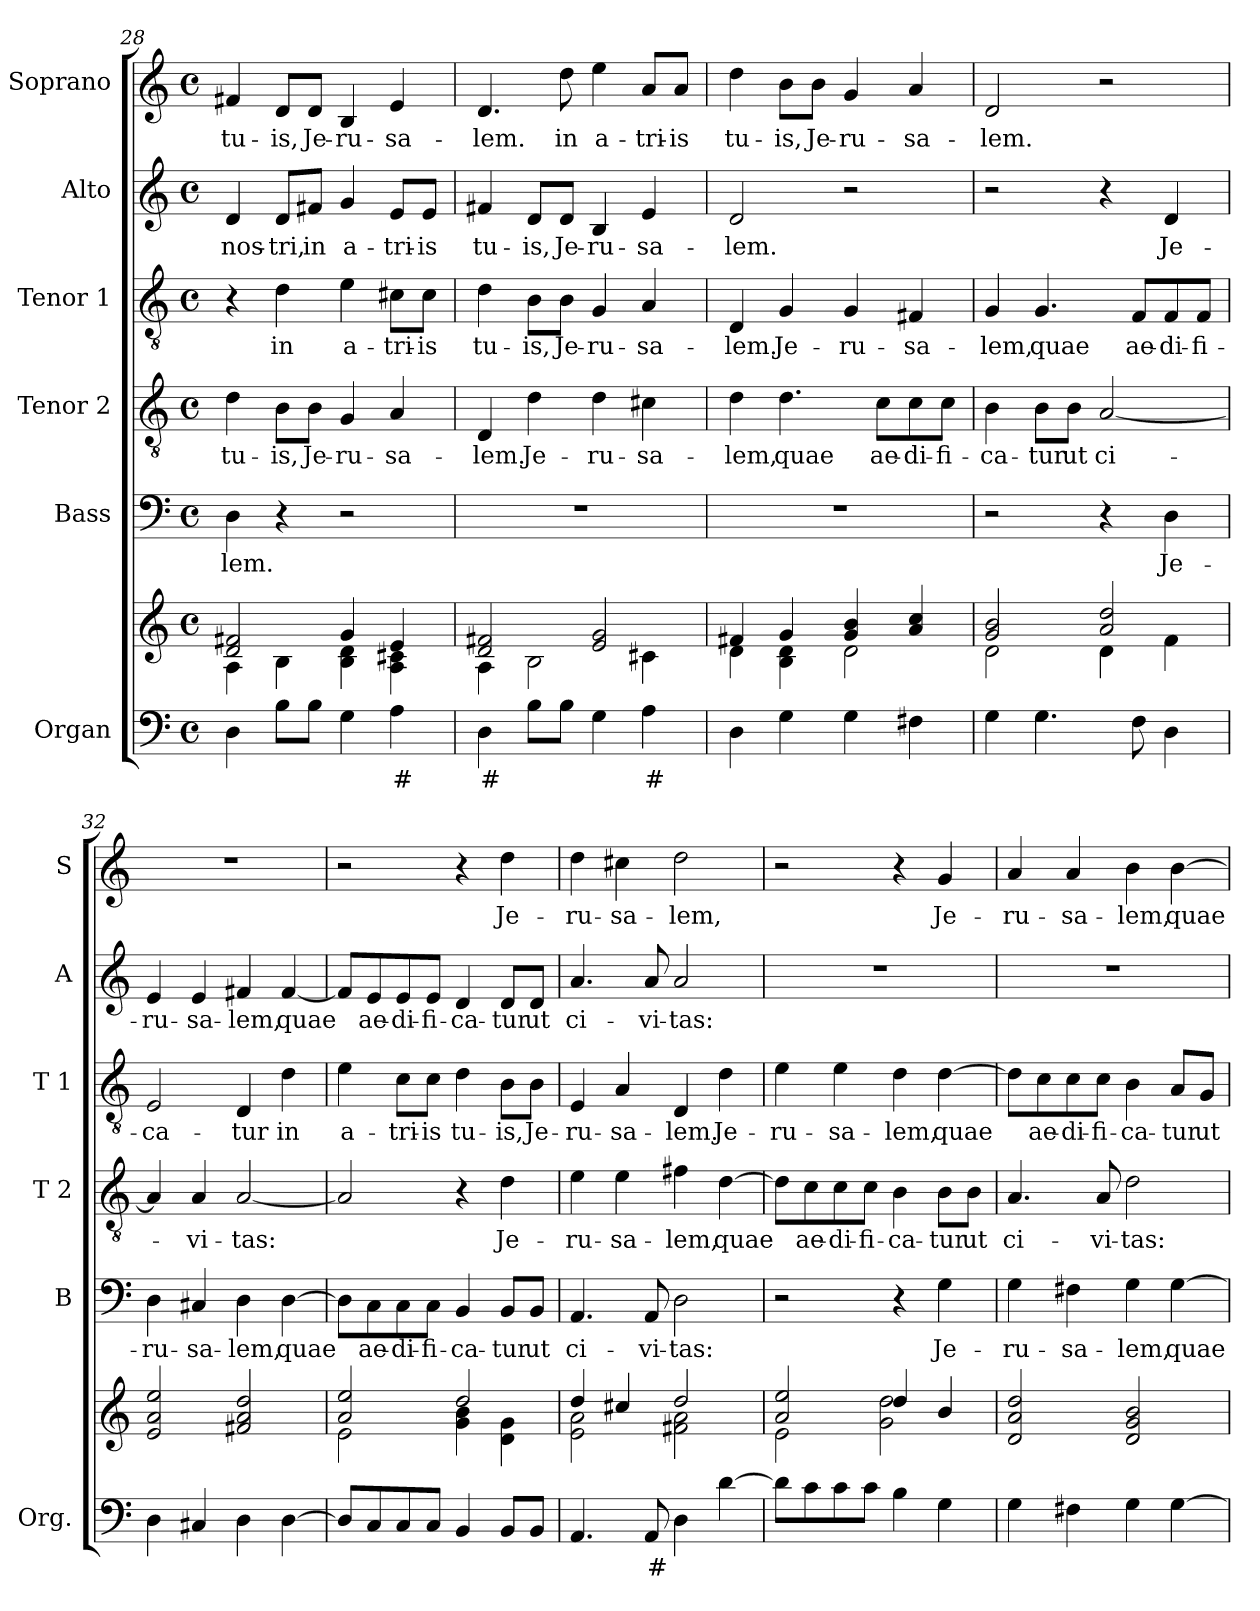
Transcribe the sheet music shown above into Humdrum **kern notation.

**kern	**text	**kern	**kern	**text	**kern	**text	**kern	**text	**kern	**text	**kern	**text
*part6	*part6	*part6	*part5	*part5	*part4	*part4	*part3	*part3	*part2	*part2	*part1	*part1
*staff7	*staff7	*staff6	*staff5	*staff5	*staff4	*staff4	*staff3	*staff3	*staff2	*staff2	*staff1	*staff1
*I"Organ	*	*	*I"Bass	*	*I"Tenor 2	*	*I"Tenor 1	*	*I"Alto	*	*I"Soprano	*
*I'Org.	*	*	*I'B	*	*I'T 2	*	*I'T 1	*	*I'A	*	*I'S	*
!!LO:LB:g=z
*clefF4	*	*clefG2	*clefF4	*	*clefGv2	*	*clefGv2	*	*clefG2	*	*clefG2	*
*k[]	*	*k[]	*k[]	*	*k[]	*	*k[]	*	*k[]	*	*k[]	*
*M4/4	*	*M4/4	*M4/4	*	*M4/4	*	*M4/4	*	*M4/4	*	*M4/4	*
*met(c)	*	*met(c)	*met(c)	*	*met(c)	*	*met(c)	*	*met(c)	*	*met(c)	*
=28	=28	=28	=28	=28	=28	=28	=28	=28	=28	=28	=28	=28
*	*	*^	*	*	*	*	*	*	*	*	*	*
!	!	!	!	!	!LO:LY:b	!	!LO:LY:b	!	!	!	!LO:LY:b	!	!LO:LY:b
4D\	.	2d!/ 2f#X!/	4A!\	4D\	-lem.	4d\	tu-	4r	.	4d/	nos-	4f#X/	tu-
!	!	!	!	!	!	!	!LO:LY:b	!	!LO:LY:b	!	!LO:LY:b	!	!LO:LY:b
8B\L	.	.	4B!\	4r	.	8B\L	-is,	4d\	in	8d/L	-tri,	8d/L	-is,
!	!	!	!	!	!	!	!LO:LY:b	!	!	!	!LO:LY:b	!	!LO:LY:b
8B\J	.	.	.	.	.	8B\J	Je-	.	.	8f#X/J	in	8d/J	Je-
!	!	!	!	!	!	!	!LO:LY:b	!	!LO:LY:b	!	!LO:LY:b	!	!LO:LY:b
4G\	.	4g!/	4B!\ 4d!\	2r	.	4G/	-ru-	4e\	a-	4g/	a-	4B/	-ru-
!	!LO:LY:b	!	!	!	!	!	!LO:LY:b	!	!LO:LY:b	!	!LO:LY:b	!	!LO:LY:b
4A\	#	4e!/	4A!\ 4c#X!\	.	.	4A/	-sa-	8c#X\L	-tri-	8e/L	-tri-	4e/	-sa-
!	!	!	!	!	!	!	!	!	!LO:LY:b	!	!LO:LY:b	!	!
.	.	.	.	.	.	.	.	8c#\J	-is	8e/J	-is	.	.
=29	=29	=29	=29	=29	=29	=29	=29	=29	=29	=29	=29	=29	=29
!	!LO:LY:b	!	!	!	!	!	!LO:LY:b	!	!LO:LY:b	!	!LO:LY:b	!	!LO:LY:b
4D\	#	2d!/ 2f#X!/	4A!\	1r	.	4D/	-lem.	4d\	tu-	4f#X/	tu-	4.d/	-lem.
!	!	!	!	!	!	!	!LO:LY:b	!	!LO:LY:b	!	!LO:LY:b	!	!
8B\L	.	.	2B!\	.	.	4d\	Je-	8B\L	-is,	8d/L	-is,	.	.
!	!	!	!	!	!	!	!	!	!LO:LY:b	!	!LO:LY:b	!	!LO:LY:b
8B\J	.	.	.	.	.	.	.	8B\J	Je-	8d/J	Je-	8dd\	in
!	!	!	!	!	!	!	!LO:LY:b	!	!LO:LY:b	!	!LO:LY:b	!	!LO:LY:b
4G\	.	2e!/ 2g!/	.	.	.	4d\	-ru-	4G/	-ru-	4B/	-ru-	4ee\	a-
!	!LO:LY:b	!	!	!	!	!	!LO:LY:b	!	!LO:LY:b	!	!LO:LY:b	!	!LO:LY:b
4A\	#	.	4c#X!\	.	.	4c#X\	-sa-	4A/	-sa-	4e/	-sa-	8a/L	-tri-
!	!	!	!	!	!	!	!	!	!	!	!	!	!LO:LY:b
.	.	.	.	.	.	.	.	.	.	.	.	8a/J	-is
=30	=30	=30	=30	=30	=30	=30	=30	=30	=30	=30	=30	=30	=30
!	!	!	!	!	!	!	!LO:LY:b	!	!LO:LY:b	!	!LO:LY:b	!	!LO:LY:b
4D\	.	4f#X!/	4d!\	1r	.	4d\	-lem,	4D/	-lem.	2d/	-lem.	4dd\	tu-
!	!	!	!	!	!	!	!LO:LY:b	!	!LO:LY:b	!	!	!	!LO:LY:b
4G\	.	4g!/	4B!\ 4d!\	.	.	4.d\	quae	4G/	Je-	.	.	8b\L	-is,
!	!	!	!	!	!	!	!	!	!	!	!	!	!LO:LY:b
.	.	.	.	.	.	.	.	.	.	.	.	8b\J	Je-
!	!	!	!	!	!	!	!	!	!LO:LY:b	!	!	!	!LO:LY:b
4G\	.	4g!/ 4b!/	2d!\	.	.	.	.	4G/	-ru-	2r	.	4g/	-ru-
!	!	!	!	!	!	!	!LO:LY:b	!	!	!	!	!	!
.	.	.	.	.	.	8c\L	ae-	.	.	.	.	.	.
!	!	!	!	!	!	!	!LO:LY:b	!	!LO:LY:b	!	!	!	!LO:LY:b
4F#X\	.	4a!/ 4cc!/	.	.	.	8c\	-di-	4F#X/	-sa-	.	.	4a/	-sa-
!	!	!	!	!	!	!	!LO:LY:b	!	!	!	!	!	!
.	.	.	.	.	.	8c\J	-fi-	.	.	.	.	.	.
=31	=31	=31	=31	=31	=31	=31	=31	=31	=31	=31	=31	=31	=31
!	!	!	!	!	!	!	!LO:LY:b	!	!LO:LY:b	!	!	!	!LO:LY:b
4G\	.	2g!/ 2b!/	2d!\	2r	.	4B\	-ca-	4G/	-lem,	2r	.	2d/	-lem.
!	!	!	!	!	!	!	!LO:LY:b	!	!LO:LY:b	!	!	!	!
4.G\	.	.	.	.	.	8B\L	-tur	4.G/	quae	.	.	.	.
!	!	!	!	!	!	!	!LO:LY:b	!	!	!	!	!	!
.	.	.	.	.	.	8B\J	ut	.	.	.	.	.	.
!	!	!	!	!	!	!	!LO:LY:b	!	!	!	!	!	!
.	.	2a!/ 2dd!/	4d!\	4r	.	[2A/	ci-	.	.	4r	.	2r	.
!	!	!	!	!	!	!	!	!	!LO:LY:b	!	!	!	!
8F\	.	.	.	.	.	.	.	8F/L	ae-	.	.	.	.
!	!	!	!	!	!LO:LY:b	!	!	!	!LO:LY:b	!	!LO:LY:b	!	!
4D\	.	.	4f!\	4D\	Je-	.	.	8F/	-di-	4d/	Je-	.	.
!	!	!	!	!	!	!	!	!	!LO:LY:b	!	!	!	!
.	.	.	.	.	.	.	.	8F/J	-fi-	.	.	.	.
*	*	*v	*v	*	*	*	*	*	*	*	*	*	*
=32	=32	=32	=32	=32	=32	=32	=32	=32	=32	=32	=32	=32
!	!	!	!	!LO:LY:b	!	!	!	!LO:LY:b	!	!LO:LY:b	!	!
4D\	.	2e!/ 2a!/ 2ee!/	4D\	-ru-	4A/]	.	2E/	-ca-	4e/	-ru-	1r	.
!	!	!	!	!LO:LY:b	!	!LO:LY:b	!	!	!	!LO:LY:b	!	!
4C#X/	.	.	4C#X/	-sa-	4A/	-vi-	.	.	4e/	-sa-	.	.
!	!	!	!	!LO:LY:b	!	!LO:LY:b	!	!LO:LY:b	!	!LO:LY:b	!	!
4D\	.	2f#X!/ 2a!/ 2dd!/	4D\	-lem,	[2A/	-tas:	4D/	-tur	4f#X/	-lem,	.	.
!	!	!	!	!LO:LY:b	!	!	!	!LO:LY:b	!	!LO:LY:b	!	!
[4D\	.	.	[4D\	quae	.	.	4d\	in	[4f#/	quae	.	.
!!LO:PB:g=z
=33	=33	=33	=33	=33	=33	=33	=33	=33	=33	=33	=33	=33
*	*	*^	*	*	*	*	*	*	*	*	*	*
!	!	!	!	!	!	!	!	!	!LO:LY:b	!	!	!	!
8D/L]	.	2a!/ 2ee!/	2e!\	8D\L]	.	2A/]	.	4e\	a-	8f#/L]	.	2r	.
!	!	!	!	!	!LO:LY:b	!	!	!	!	!	!LO:LY:b	!	!
8C/	.	.	.	8C\	ae-	.	.	.	.	8e/	ae-	.	.
!	!	!	!	!	!LO:LY:b	!	!	!	!LO:LY:b	!	!LO:LY:b	!	!
8C/	.	.	.	8C\	-di-	.	.	8c\L	-tri-	8e/	-di-	.	.
!	!	!	!	!	!LO:LY:b	!	!	!	!LO:LY:b	!	!LO:LY:b	!	!
8C/J	.	.	.	8C\J	-fi-	.	.	8c\J	-is	8e/J	-fi-	.	.
!	!	!	!	!	!LO:LY:b	!	!	!	!LO:LY:b	!	!LO:LY:b	!	!
4BB/	.	2dd!/	4g!\ 4b!\	4BB/	-ca-	4r	.	4d\	tu-	4d/	-ca-	4r	.
!	!	!	!	!	!LO:LY:b	!	!LO:LY:b	!	!LO:LY:b	!	!LO:LY:b	!	!LO:LY:b
8BB/L	.	.	4d!\ 4g!\	8BB/L	-tur	4d\	Je-	8B\L	-is,	8d/L	-tur	4dd\	Je-
!	!	!	!	!	!LO:LY:b	!	!	!	!LO:LY:b	!	!LO:LY:b	!	!
8BB/J	.	.	.	8BB/J	ut	.	.	8B\J	Je-	8d/J	ut	.	.
=34	=34	=34	=34	=34	=34	=34	=34	=34	=34	=34	=34	=34	=34
!	!	!	!	!	!LO:LY:b	!	!LO:LY:b	!	!LO:LY:b	!	!LO:LY:b	!	!LO:LY:b
4.AA/	.	4dd!/	2e!\ 2a!\	4.AA/	ci-	4e\	-ru-	4E/	-ru-	4.a/	ci-	4dd\	-ru-
!	!	!	!	!	!	!	!LO:LY:b	!	!LO:LY:b	!	!	!	!LO:LY:b
.	.	4cc#X!/	.	.	.	4e\	-sa-	4A/	-sa-	.	.	4cc#X\	-sa-
!	!LO:LY:b	!	!	!	!LO:LY:b	!	!	!	!	!	!LO:LY:b	!	!
8AA/	#	.	.	8AA/	-vi-	.	.	.	.	8a/	-vi-	.	.
!	!	!	!	!	!LO:LY:b	!	!LO:LY:b	!	!LO:LY:b	!	!LO:LY:b	!	!LO:LY:b
4D\	.	2dd!/	2f#X!\ 2a!\	2D\	-tas:	4f#X\	-lem,	4D/	-lem.	2a/	-tas:	2dd\	-lem,
!	!	!	!	!	!	!	!LO:LY:b	!	!LO:LY:b	!	!	!	!
[4d\	.	.	.	.	.	[4d\	quae	4d\	Je-	.	.	.	.
=35	=35	=35	=35	=35	=35	=35	=35	=35	=35	=35	=35	=35	=35
!	!	!	!	!	!	!	!	!	!LO:LY:b	!	!	!	!
8d\L]	.	2a!/ 2ee!/	2e!\	2r	.	8d\L]	.	4e\	-ru-	1r	.	2r	.
!	!	!	!	!	!	!	!LO:LY:b	!	!	!	!	!	!
8c\	.	.	.	.	.	8c\	ae-	.	.	.	.	.	.
!	!	!	!	!	!	!	!LO:LY:b	!	!LO:LY:b	!	!	!	!
8c\	.	.	.	.	.	8c\	-di-	4e\	-sa-	.	.	.	.
!	!	!	!	!	!	!	!LO:LY:b	!	!	!	!	!	!
8c\J	.	.	.	.	.	8c\J	-fi-	.	.	.	.	.	.
!	!	!	!	!	!	!	!LO:LY:b	!	!LO:LY:b	!	!	!	!
4B\	.	4dd!/	2g!\ 2dd!\	4r	.	4B\	-ca-	4d\	-lem,	.	.	4r	.
!	!	!	!	!	!LO:LY:b	!	!LO:LY:b	!	!LO:LY:b	!	!	!	!LO:LY:b
4G\	.	4b!/	.	4G\	Je-	8B\L	-tur	[4d\	quae	.	.	4g/	Je-
!	!	!	!	!	!	!	!LO:LY:b	!	!	!	!	!	!
.	.	.	.	.	.	8B\J	ut	.	.	.	.	.	.
*	*	*v	*v	*	*	*	*	*	*	*	*	*	*
=36	=36	=36	=36	=36	=36	=36	=36	=36	=36	=36	=36	=36
!	!	!	!	!LO:LY:b	!	!LO:LY:b	!	!	!	!	!	!LO:LY:b
4G\	.	2d!/ 2a!/ 2dd!/	4G\	-ru-	4.A/	ci-	8d\L]	.	1r	.	4a/	-ru-
!	!	!	!	!	!	!	!	!LO:LY:b	!	!	!	!
.	.	.	.	.	.	.	8c\	ae-	.	.	.	.
!	!	!	!	!LO:LY:b	!	!	!	!LO:LY:b	!	!	!	!LO:LY:b
4F#X\	.	.	4F#X\	-sa-	.	.	8c\	-di-	.	.	4a/	-sa-
!	!	!	!	!	!	!LO:LY:b	!	!LO:LY:b	!	!	!	!
.	.	.	.	.	8A/	-vi-	8c\J	-fi-	.	.	.	.
!	!	!	!	!LO:LY:b	!	!LO:LY:b	!	!LO:LY:b	!	!	!	!LO:LY:b
4G\	.	2d!/ 2g!/ 2b!/	4G\	-lem,	2d\	-tas:	4B\	-ca-	.	.	4b\	-lem,
!	!	!	!	!LO:LY:b	!	!	!	!LO:LY:b	!	!	!	!LO:LY:b
[4G\	.	.	[4G\	quae	.	.	8A/L	-tur	.	.	[4b\	quae
!	!	!	!	!	!	!	!	!LO:LY:b	!	!	!	!
.	.	.	.	.	.	.	8G/J	ut	.	.	.	.
=	=	=	=	=	=	=	=	=	=	=	=	=
*-	*-	*-	*-	*-	*-	*-	*-	*-	*-	*-	*-	*-
